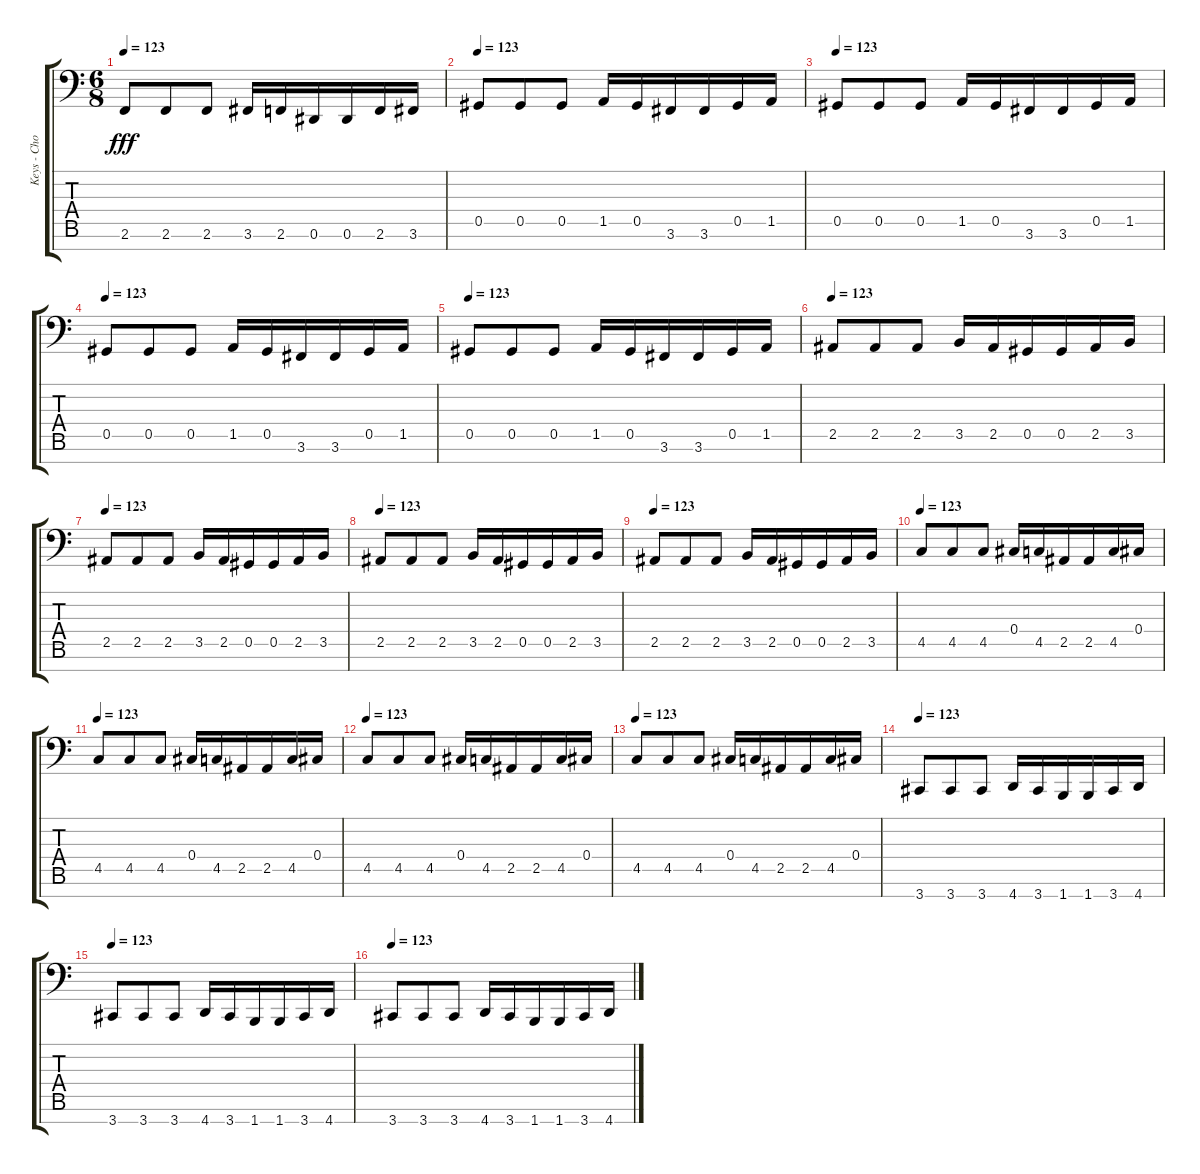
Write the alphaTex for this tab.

\track ("Keys - Chord I" "Keys - Cho") {instrument synthstrings1}
\staff {score tabs}
\tuning (Eb4 Bb3 Gb3 Db3 Ab2 Eb2 Bb1) {hide}
\ts (6 8)
\tempo 123
\clef f4
\ks c
2.6.8{dy fff instrument acousticgrandpiano} 2.6.8 2.6.8 3.6.16 2.6.16 0.6.16 0.6.16 2.6.16 3.6.16 |
\tempo 123
0.5.8{instrument acousticgrandpiano} 0.5.8 0.5.8 1.5.16 0.5.16 3.6.16 3.6.16 0.5.16 1.5.16 |
\tempo 123
0.5.8{instrument acousticgrandpiano} 0.5.8 0.5.8 1.5.16 0.5.16 3.6.16 3.6.16 0.5.16 1.5.16 |
\tempo 123
0.5.8{instrument acousticgrandpiano} 0.5.8 0.5.8 1.5.16 0.5.16 3.6.16 3.6.16 0.5.16 1.5.16 |
\tempo 123
0.5.8{instrument acousticgrandpiano} 0.5.8 0.5.8 1.5.16 0.5.16 3.6.16 3.6.16 0.5.16 1.5.16 |
\tempo 123
2.5.8{instrument acousticgrandpiano} 2.5.8 2.5.8 3.5.16 2.5.16 0.5.16 0.5.16 2.5.16 3.5.16 |
\tempo 123
2.5.8{instrument acousticgrandpiano} 2.5.8 2.5.8 3.5.16 2.5.16 0.5.16 0.5.16 2.5.16 3.5.16 |
\tempo 123
2.5.8{instrument acousticgrandpiano} 2.5.8 2.5.8 3.5.16 2.5.16 0.5.16 0.5.16 2.5.16 3.5.16 |
\tempo 123
2.5.8{instrument acousticgrandpiano} 2.5.8 2.5.8 3.5.16 2.5.16 0.5.16 0.5.16 2.5.16 3.5.16 |
\tempo 123
4.5.8{instrument acousticgrandpiano} 4.5.8 4.5.8 0.4.16 4.5.16 2.5.16 2.5.16 4.5.16 0.4.16 |
\tempo 123
4.5.8{instrument acousticgrandpiano} 4.5.8 4.5.8 0.4.16 4.5.16 2.5.16 2.5.16 4.5.16 0.4.16 |
\tempo 123
4.5.8{instrument acousticgrandpiano} 4.5.8 4.5.8 0.4.16 4.5.16 2.5.16 2.5.16 4.5.16 0.4.16 |
\tempo 123
4.5.8{instrument acousticgrandpiano} 4.5.8 4.5.8 0.4.16 4.5.16 2.5.16 2.5.16 4.5.16 0.4.16 |
\tempo 123
3.7.8{instrument acousticgrandpiano} 3.7.8 3.7.8 4.7.16 3.7.16 1.7.16 1.7.16 3.7.16 4.7.16 |
\tempo 123
3.7.8{instrument acousticgrandpiano} 3.7.8 3.7.8 4.7.16 3.7.16 1.7.16 1.7.16 3.7.16 4.7.16 |
\tempo 123
3.7.8{instrument acousticgrandpiano} 3.7.8 3.7.8 4.7.16 3.7.16 1.7.16 1.7.16 3.7.16 4.7.16
